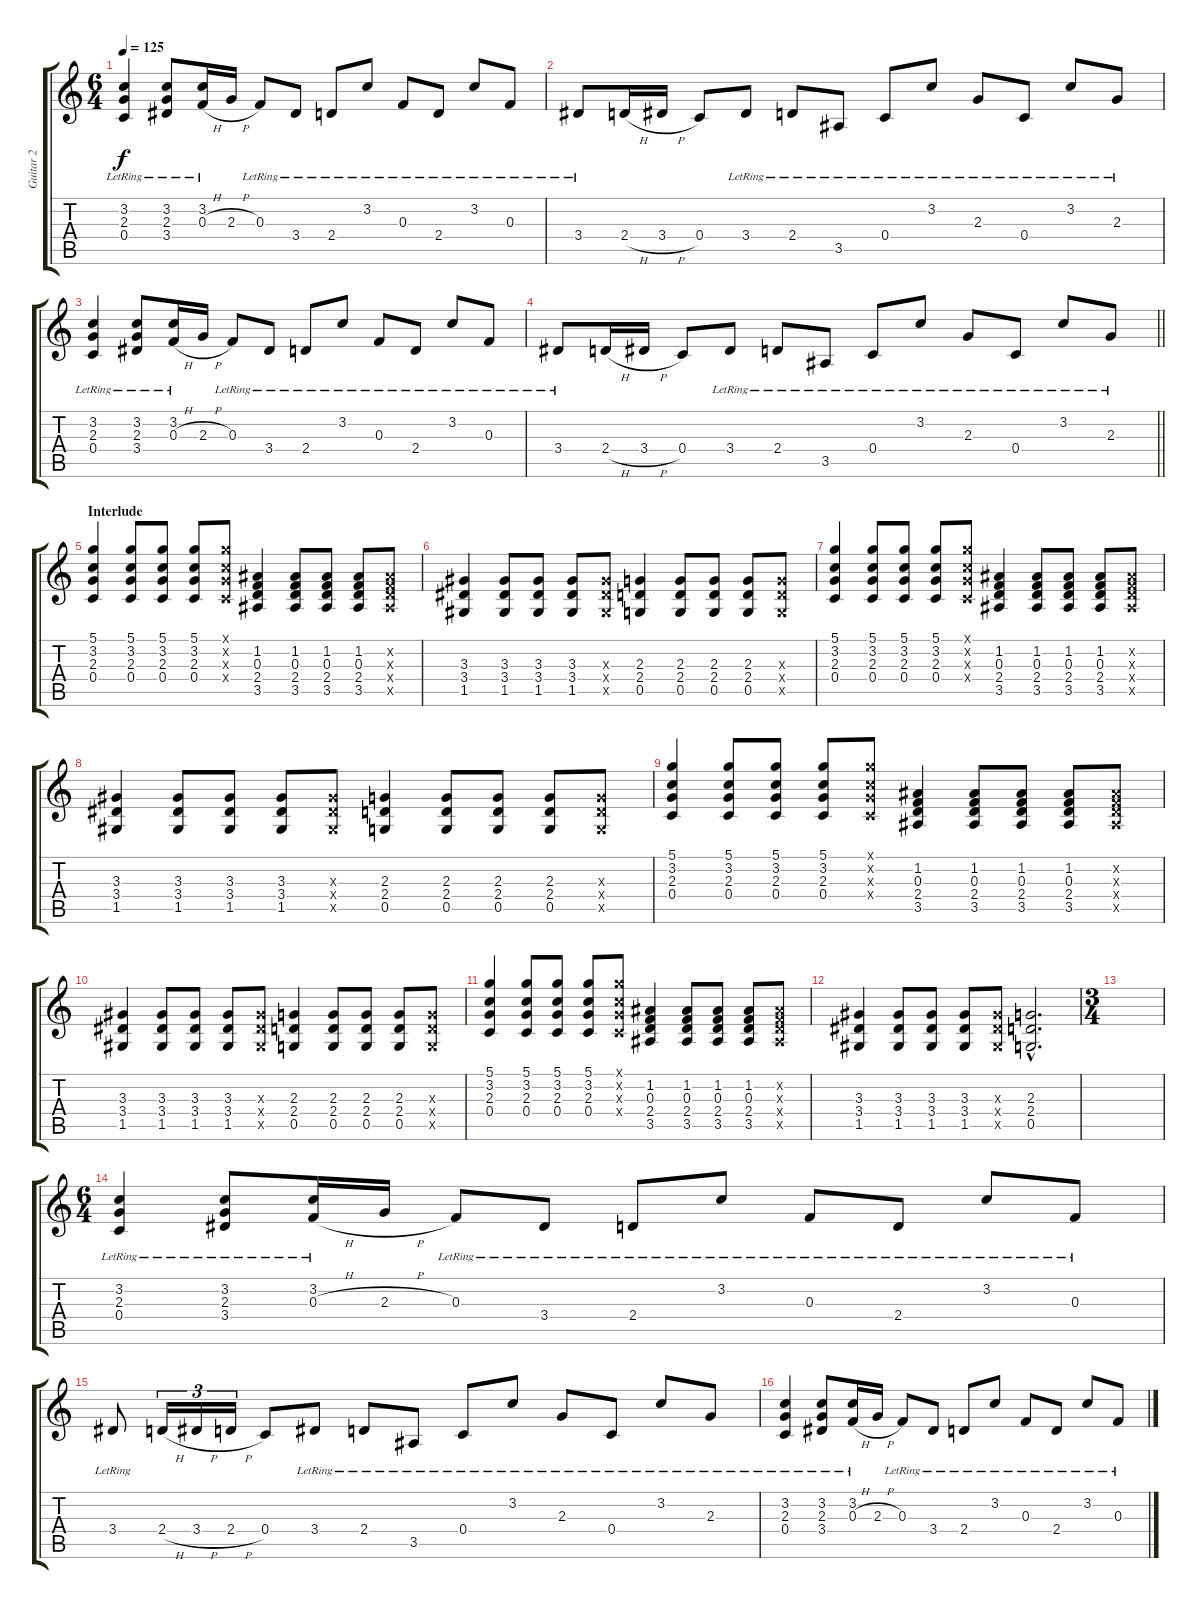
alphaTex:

\track ("Guitar 2" "Guitar 2") {instrument acousticguitarsteel}
\staff {score tabs}
\tuning (D4 A3 F3 C3 G2 D2) {hide}
\ts (6 4)
\tempo 125
\clef g2
\ks c
(3.2{lr} 2.3{lr} 0.4{lr}).4{dy f} (3.2{lr} 2.3{lr} 3.4{lr}).8 (3.2{lr} 0.3{h}).16 2.3{h}.16 0.3{lr}.8 3.4{lr}.8 2.4{lr}.8 3.2{lr}.8 0.3{lr}.8 2.4{lr}.8 3.2{lr}.8 0.3{lr}.8 |
3.4{lr}.8 2.4{h}.16 3.4{h}.16 0.4.8 3.4{lr}.8 2.4{lr}.8 3.5{lr}.8 0.4{lr}.8 3.2{lr}.8 2.3{lr}.8 0.4{lr}.8 3.2{lr}.8 2.3{lr}.8 |
(3.2{lr} 2.3{lr} 0.4{lr}).4 (3.2{lr} 2.3{lr} 3.4{lr}).8 (3.2{lr} 0.3{h}).16 2.3{h}.16 0.3{lr}.8 3.4{lr}.8 2.4{lr}.8 3.2{lr}.8 0.3{lr}.8 2.4{lr}.8 3.2{lr}.8 0.3{lr}.8 |
\barLineRight lightlight
3.4{lr}.8 2.4{h}.16 3.4{h}.16 0.4.8 3.4{lr}.8 2.4{lr}.8 3.5{lr}.8 0.4{lr}.8 3.2{lr}.8 2.3{lr}.8 0.4{lr}.8 3.2{lr}.8 2.3{lr}.8 |
\section ("" "Interlude")
(5.1 3.2 2.3 0.4).4{volume 9} (5.1 3.2 2.3 0.4).8 (5.1 3.2 2.3 0.4).8 (5.1 3.2 2.3 0.4).8 (5.1{x} 3.2{x} 2.3{x} 0.4{x}).8 (1.2 0.3 2.4 3.5).4 (1.2 0.3 2.4 3.5).8 (1.2 0.3 2.4 3.5).8 (1.2 0.3 2.4 3.5).8 (1.2{x} 0.3{x} 2.4{x} 3.5{x}).8 |
(3.3 3.4 1.5).4 (3.3 3.4 1.5).8 (3.3 3.4 1.5).8 (3.3 3.4 1.5).8 (3.3{x} 3.4{x} 1.5{x}).8 (2.3 2.4 0.5).4 (2.3 2.4 0.5).8 (2.3 2.4 0.5).8 (2.3 2.4 0.5).8 (2.3{x} 2.4{x} 0.5{x}).8 |
(5.1 3.2 2.3 0.4).4 (5.1 3.2 2.3 0.4).8 (5.1 3.2 2.3 0.4).8 (5.1 3.2 2.3 0.4).8 (5.1{x} 3.2{x} 2.3{x} 0.4{x}).8 (1.2 0.3 2.4 3.5).4 (1.2 0.3 2.4 3.5).8 (1.2 0.3 2.4 3.5).8 (1.2 0.3 2.4 3.5).8 (1.2{x} 0.3{x} 2.4{x} 3.5{x}).8 |
(3.3 3.4 1.5).4 (3.3 3.4 1.5).8 (3.3 3.4 1.5).8 (3.3 3.4 1.5).8 (3.3{x} 3.4{x} 1.5{x}).8 (2.3 2.4 0.5).4 (2.3 2.4 0.5).8 (2.3 2.4 0.5).8 (2.3 2.4 0.5).8 (2.3{x} 2.4{x} 0.5{x}).8 |
(5.1 3.2 2.3 0.4).4 (5.1 3.2 2.3 0.4).8 (5.1 3.2 2.3 0.4).8 (5.1 3.2 2.3 0.4).8 (5.1{x} 3.2{x} 2.3{x} 0.4{x}).8 (1.2 0.3 2.4 3.5).4 (1.2 0.3 2.4 3.5).8 (1.2 0.3 2.4 3.5).8 (1.2 0.3 2.4 3.5).8 (1.2{x} 0.3{x} 2.4{x} 3.5{x}).8 |
(3.3 3.4 1.5).4 (3.3 3.4 1.5).8 (3.3 3.4 1.5).8 (3.3 3.4 1.5).8 (3.3{x} 3.4{x} 1.5{x}).8 (2.3 2.4 0.5).4 (2.3 2.4 0.5).8 (2.3 2.4 0.5).8 (2.3 2.4 0.5).8 (2.3{x} 2.4{x} 0.5{x}).8 |
(5.1 3.2 2.3 0.4).4 (5.1 3.2 2.3 0.4).8 (5.1 3.2 2.3 0.4).8 (5.1 3.2 2.3 0.4).8 (5.1{x} 3.2{x} 2.3{x} 0.4{x}).8 (1.2 0.3 2.4 3.5).4 (1.2 0.3 2.4 3.5).8 (1.2 0.3 2.4 3.5).8 (1.2 0.3 2.4 3.5).8 (1.2{x} 0.3{x} 2.4{x} 3.5{x}).8 |
(3.3 3.4 1.5).4 (3.3 3.4 1.5).8 (3.3 3.4 1.5).8 (3.3 3.4 1.5).8 (3.3{x} 3.4{x} 1.5{x}).8 (2.3{hac} 2.4{hac} 0.5{hac}).2{d} |
\ts (3 4)
|
\ts (6 4)
(3.2{lr} 2.3{lr} 0.4{lr}).4{volume 12} (3.2{lr} 2.3{lr} 3.4{lr}).8 (3.2{lr} 0.3{h}).16 2.3{h}.16 0.3{lr}.8 3.4{lr}.8 2.4{lr}.8 3.2{lr}.8 0.3{lr}.8 2.4{lr}.8 3.2{lr}.8 0.3{lr}.8 |
3.4{lr}.8 2.4{h}.16{tu (3 2)} 3.4{h}.16{tu (3 2)} 2.4{h}.16{tu (3 2)} 0.4.8 3.4{lr}.8 2.4{lr}.8 3.5{lr}.8 0.4{lr}.8 3.2{lr}.8 2.3{lr}.8 0.4{lr}.8 3.2{lr}.8 2.3{lr}.8 |
(3.2{lr} 2.3{lr} 0.4{lr}).4 (3.2{lr} 2.3{lr} 3.4{lr}).8 (3.2{lr} 0.3{h}).16 2.3{h}.16 0.3{lr}.8 3.4{lr}.8 2.4{lr}.8 3.2{lr}.8 0.3{lr}.8 2.4{lr}.8 3.2{lr}.8 0.3{lr}.8
